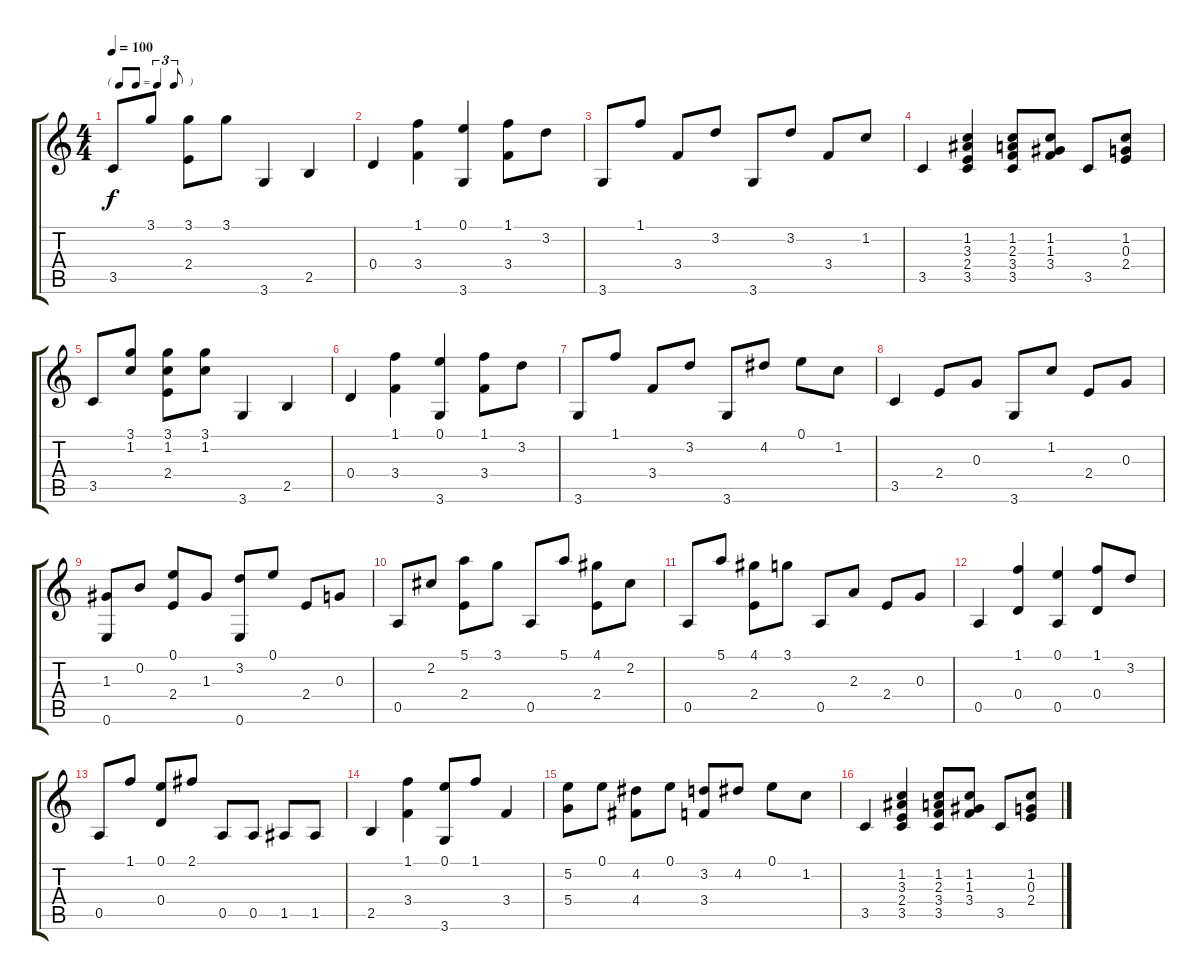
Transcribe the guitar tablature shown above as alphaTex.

\track "" {instrument acousticguitarsteel}
\staff {score tabs}
\tuning (E4 B3 G3 D3 A2 E2) {hide}
\ts (4 4)
\tf triplet8th
\tempo 100
\clef g2
\ks c
3.5.8{dy f} 3.1.8 (3.1 2.4).8 3.1.8 3.6.4 2.5.4 |
0.4.4 (1.1 3.4).4 (0.1 3.6).4 (1.1 3.4).8 3.2.8 |
3.6.8 1.1.8 3.4.8 3.2.8 3.6.8 3.2.8 3.4.8 1.2.8 |
3.5.4 (1.2 3.3 2.4 3.5).4 (1.2 2.3 3.4 3.5).8 (1.2 1.3 3.4).8 3.5.8 (1.2 0.3 2.4).8 |
3.5.8 (3.1 1.2).8 (3.1 1.2 2.4).8 (3.1 1.2).8 3.6.4 2.5.4 |
0.4.4 (1.1 3.4).4 (0.1 3.6).4 (1.1 3.4).8 3.2.8 |
3.6.8 1.1.8 3.4.8 3.2.8 3.6.8 4.2.8 0.1.8 1.2.8 |
3.5.4 2.4.8 0.3.8 3.6.8 1.2.8 2.4.8 0.3.8 |
(1.3 0.6).8 0.2.8 (0.1 2.4).8 1.3.8 (3.2 0.6).8 0.1.8 2.4.8 0.3.8 |
0.5.8 2.2.8 (5.1 2.4).8 3.1.8 0.5.8 5.1.8 (4.1 2.4).8 2.2.8 |
0.5.8 5.1.8 (4.1 2.4).8 3.1.8 0.5.8 2.3.8 2.4.8 0.3.8 |
0.5.4 (1.1 0.4).4 (0.1 0.5).4 (1.1 0.4).8 3.2.8 |
0.5.8 1.1.8 (0.1 0.4).8 2.1.8 0.5.8 0.5.8 1.5.8 1.5.8 |
2.5.4 (1.1 3.4).4 (0.1 3.6).8 1.1.8 3.4.4 |
(5.2 5.4).8 0.1.8 (4.2 4.4).8 0.1.8 (3.2 3.4).8 4.2.8 0.1.8 1.2.8 |
3.5.4 (1.2 3.3 2.4 3.5).4 (1.2 2.3 3.4 3.5).8 (1.2 1.3 3.4).8 3.5.8 (1.2 0.3 2.4).8
